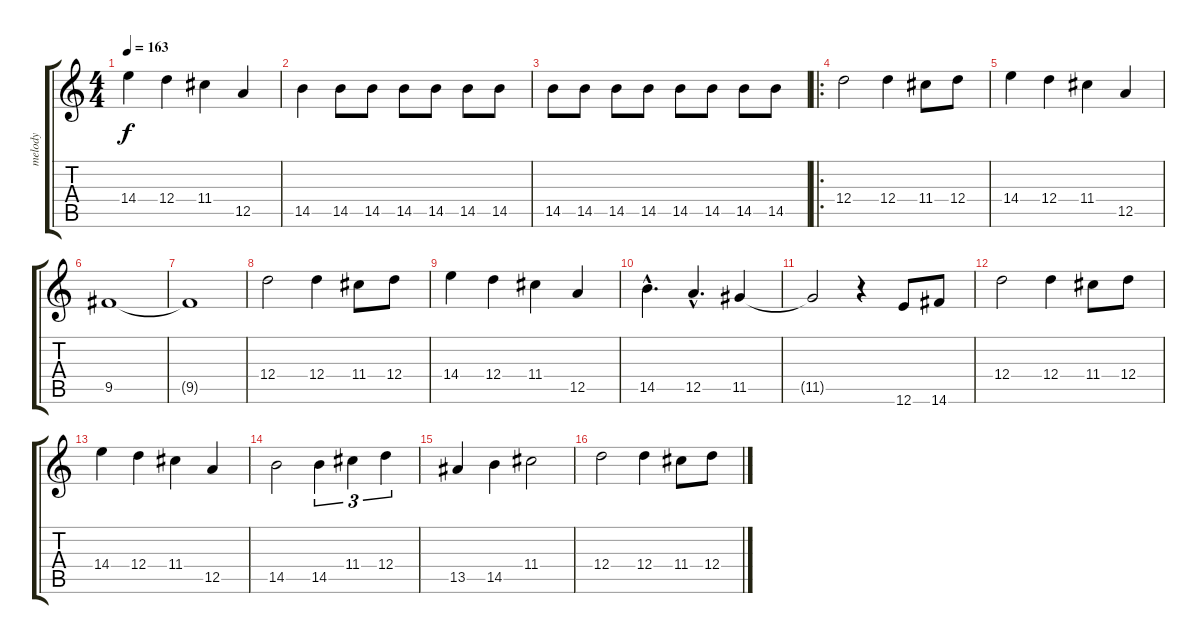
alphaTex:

\track ("melody" "melody") {instrument acousticguitarsteel}
\staff {score tabs}
\tuning (E4 B3 G3 D3 A2 E2) {hide}
\ts (4 4)
\tempo 163
\clef g2
\ks c
14.4.4{dy f} 12.4.4 11.4.4 12.5.4 |
14.5.4 14.5.8 14.5.8 14.5.8 14.5.8 14.5.8 14.5.8 |
14.5.8 14.5.8 14.5.8 14.5.8 14.5.8 14.5.8 14.5.8 14.5.8 |
\ro
12.4.2 12.4.4 11.4.8 12.4.8 |
14.4.4 12.4.4 11.4.4 12.5.4 |
9.5.1 |
9.5{t}.1 |
12.4.2 12.4.4 11.4.8 12.4.8 |
14.4.4 12.4.4 11.4.4 12.5.4 |
14.5{hac}.4{d} 12.5{hac}.4{d} 11.5.4 |
11.5{t}.2 r.4 12.6.8 14.6.8 |
12.4.2 12.4.4 11.4.8 12.4.8 |
14.4.4 12.4.4 11.4.4 12.5.4 |
14.5.2 14.5.4{tu (3 2)} 11.4.4{tu (3 2)} 12.4.4{tu (3 2)} |
13.5.4 14.5.4 11.4.2 |
12.4.2 12.4.4 11.4.8 12.4.8
